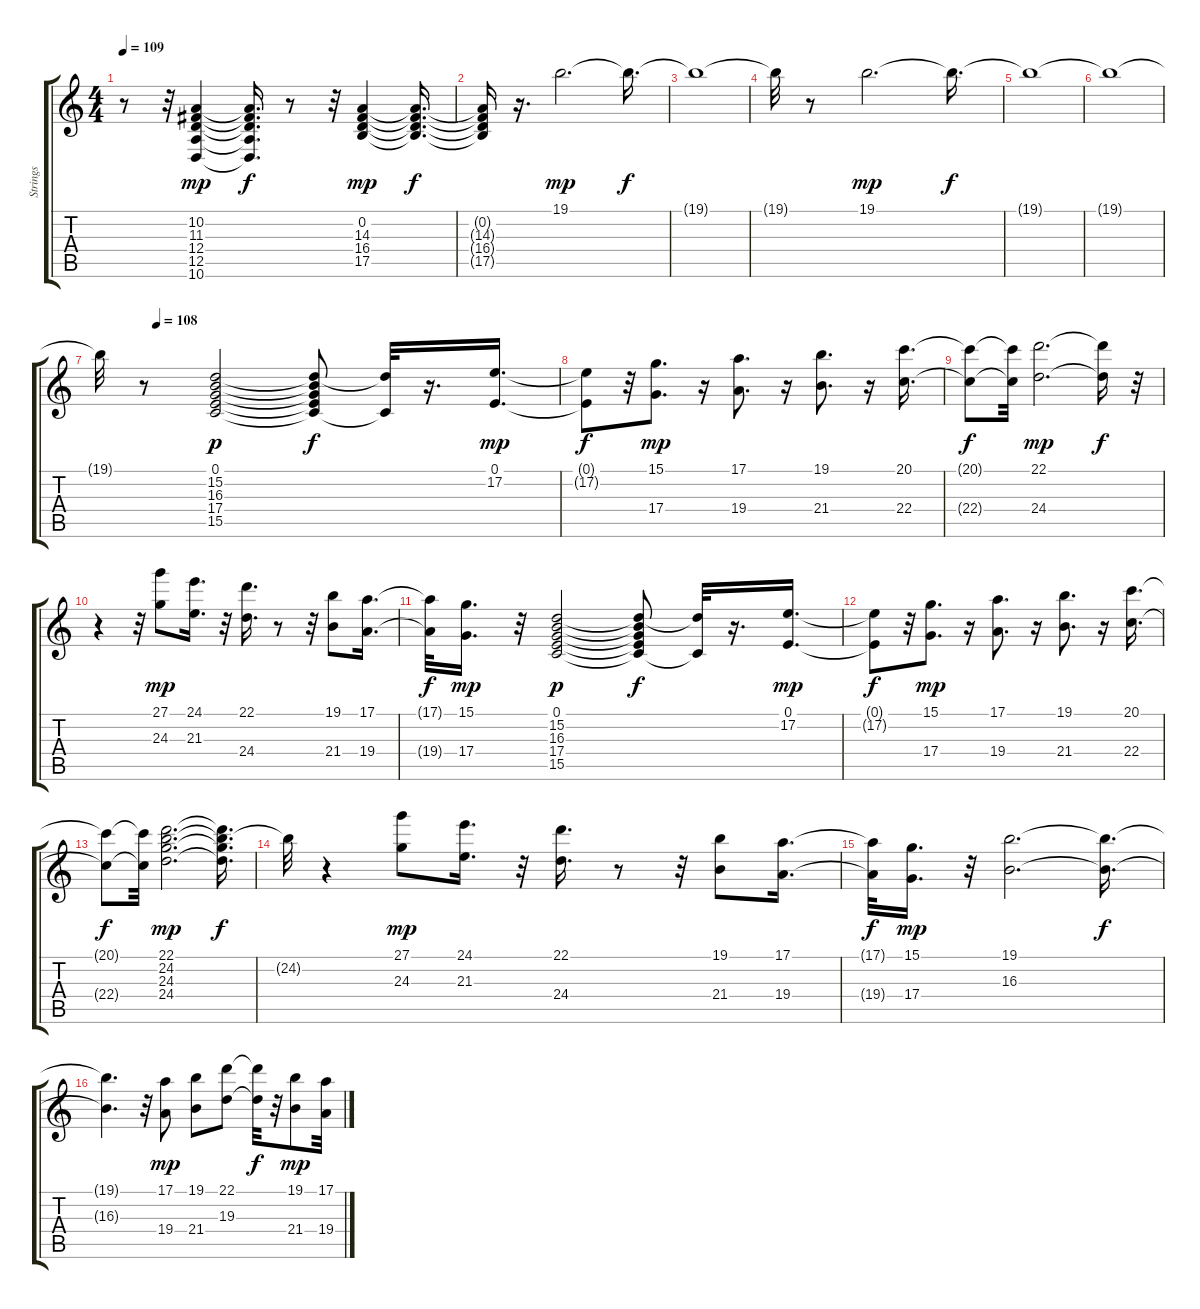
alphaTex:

\track ("Strings" "Strings") {instrument stringensemble1}
\staff {score tabs}
\tuning (E4 B3 G3 D3 A2 E2) {hide}
\ts (4 4)
\tempo 109
\clef g2
\ks c
r.8{dy f} r.32 (10.2 11.3 12.4 12.5 10.6).4{dy mp} (10.2{t} 11.3{t} 12.4{t} 12.5{t} 10.6{t}).16{d dy f} r.8 r.32 (0.2 14.3 16.4 17.5).4{dy mp} (0.2{t} 14.3{t} 16.4{t} 17.5{t}).16{d dy f} |
(0.2{t} 14.3{t} 16.4{t} 17.5{t}).16 r.16{d} 19.1.2{d dy mp} 19.1{t}.16{d dy f} |
19.1{t}.1 |
19.1{t}.32 r.8 19.1.2{d dy mp} 19.1{t}.16{d dy f} |
19.1{t}.1 |
19.1{t}.1 |
\tempo (108 0.125)
19.1{t}.32 r.8 (0.1 15.2 16.3 17.4 15.5).2{dy p} (0.1{t} 15.2{t} 16.3{t} 17.4{t} 15.5{t}).8{dy f} (15.2{t} 15.5{t}).32 r.16{d} (0.1 17.2).16{d dy mp} |
(0.1{t} 17.2{t}).8{dy f} r.32 (15.1 17.4).8{d dy mp} r.16 (17.1 19.4).8{d} r.16 (19.1 21.4).8{d} r.16 (20.1 22.4).16{d} |
(20.1{t} 22.4{t}).8{dy f} (20.1{t} 22.4{t}).32 (22.1 24.4).2{d dy mp} (22.1{t} 24.4{t}).16{dy f} r.32 |
r.4 r.32 (27.1 24.3).8{dy mp} (24.1 21.3).16{d} r.32 (22.1 24.4).16{d} r.8 r.32 (19.1 21.4).8 (17.1 19.4).16{d} |
(17.1{t} 19.4{t}).32{dy f} (15.1 17.4).16{d dy mp} r.32 (0.1 15.2 16.3 17.4 15.5).2{dy p} (0.1{t} 15.2{t} 16.3{t} 17.4{t} 15.5{t}).8{dy f} (15.2{t} 15.5{t}).32 r.16{d} (0.1 17.2).16{d dy mp} |
(0.1{t} 17.2{t}).8{dy f} r.32 (15.1 17.4).8{d dy mp} r.16 (17.1 19.4).8{d} r.16 (19.1 21.4).8{d} r.16 (20.1 22.4).16{d} |
(20.1{t} 22.4{t}).8{dy f} (20.1{t} 22.4{t}).32 (22.1 24.2 24.3 24.4).2{d dy mp} (22.1{t} 24.2{t} 24.3{t} 24.4{t}).16{d dy f} |
24.2{t}.32 r.4 (27.1 24.3).8{dy mp} (24.1 21.3).16{d} r.32 (22.1 24.4).16{d} r.8 r.32 (19.1 21.4).8 (17.1 19.4).16{d} |
(17.1{t} 19.4{t}).32{dy f} (15.1 17.4).16{d dy mp} r.32 (19.1 16.3).2{d} (19.1{t} 16.3{t}).16{d dy f} |
(19.1{t} 16.3{t}).4{d} r.32 (17.1 19.4).8{dy mp} (19.1 21.4).8 (22.1 19.3).8 (22.1{t} 19.3{t}).32{dy f} r.32 (19.1 21.4).8{dy mp} (17.1 19.4).32
